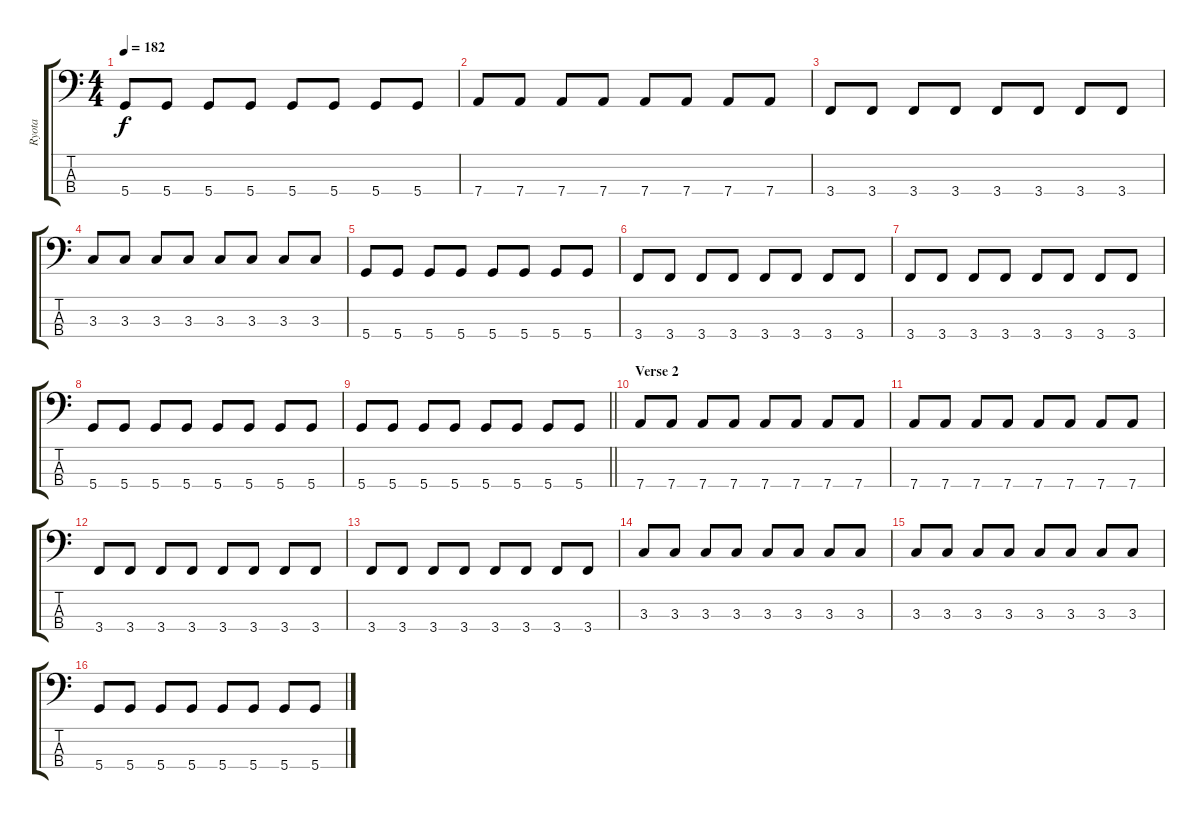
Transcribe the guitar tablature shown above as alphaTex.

\track ("Ryota" "Ryota") {instrument electricbassfinger}
\staff {score tabs}
\tuning (G2 D2 A1 D1) {hide}
\ts (4 4)
\tempo 182
\clef f4
\ks c
5.4.8{dy f} 5.4.8 5.4.8 5.4.8 5.4.8 5.4.8 5.4.8 5.4.8 |
7.4.8 7.4.8 7.4.8 7.4.8 7.4.8 7.4.8 7.4.8 7.4.8 |
3.4.8 3.4.8 3.4.8 3.4.8 3.4.8 3.4.8 3.4.8 3.4.8 |
3.3.8 3.3.8 3.3.8 3.3.8 3.3.8 3.3.8 3.3.8 3.3.8 |
5.4.8 5.4.8 5.4.8 5.4.8 5.4.8 5.4.8 5.4.8 5.4.8 |
3.4.8 3.4.8 3.4.8 3.4.8 3.4.8 3.4.8 3.4.8 3.4.8 |
3.4.8 3.4.8 3.4.8 3.4.8 3.4.8 3.4.8 3.4.8 3.4.8 |
5.4.8 5.4.8 5.4.8 5.4.8 5.4.8 5.4.8 5.4.8 5.4.8 |
\barLineRight lightlight
5.4.8 5.4.8 5.4.8 5.4.8 5.4.8 5.4.8 5.4.8 5.4.8 |
\section ("" "Verse 2")
7.4.8 7.4.8 7.4.8 7.4.8 7.4.8 7.4.8 7.4.8 7.4.8 |
7.4.8 7.4.8 7.4.8 7.4.8 7.4.8 7.4.8 7.4.8 7.4.8 |
3.4.8 3.4.8 3.4.8 3.4.8 3.4.8 3.4.8 3.4.8 3.4.8 |
3.4.8 3.4.8 3.4.8 3.4.8 3.4.8 3.4.8 3.4.8 3.4.8 |
3.3.8 3.3.8 3.3.8 3.3.8 3.3.8 3.3.8 3.3.8 3.3.8 |
3.3.8 3.3.8 3.3.8 3.3.8 3.3.8 3.3.8 3.3.8 3.3.8 |
5.4.8 5.4.8 5.4.8 5.4.8 5.4.8 5.4.8 5.4.8 5.4.8
